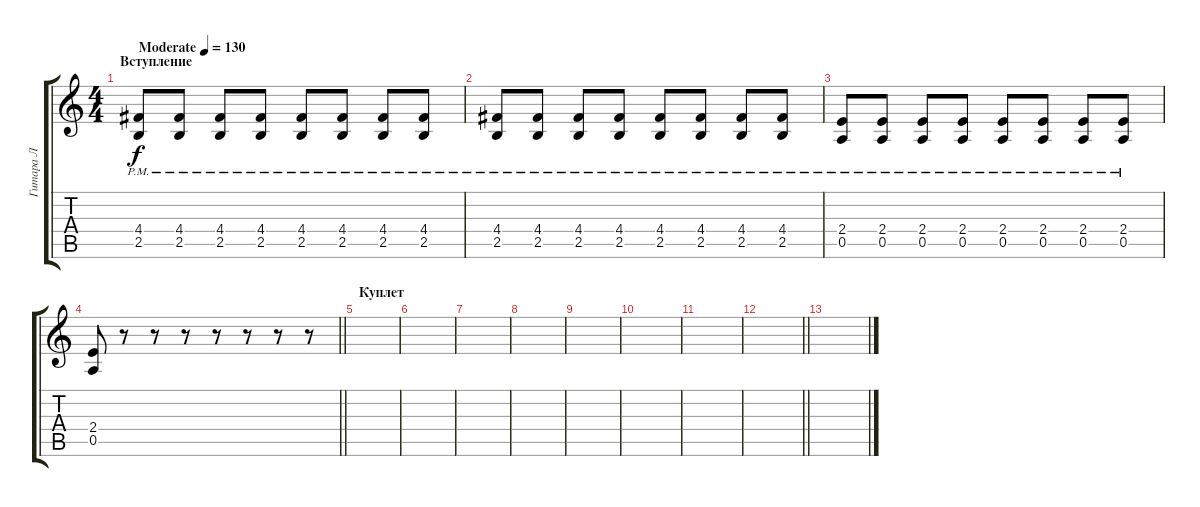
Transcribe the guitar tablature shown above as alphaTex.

\track ("Гитара Л" "Гитара Л") {instrument distortionguitar}
\staff {score tabs}
\tuning (E4 B3 G3 D3 A2 E2) {hide}
\ts (4 4)
\section ("" "Вступление")
\tempo (130 "Moderate")
\clef g2
\ks c
(4.4{pm} 2.5{pm}).8{dy f instrument distortionguitar} (4.4{pm} 2.5{pm}).8 (4.4{pm} 2.5{pm}).8 (4.4{pm} 2.5{pm}).8 (4.4{pm} 2.5{pm}).8 (4.4{pm} 2.5{pm}).8 (4.4{pm} 2.5{pm}).8 (4.4{pm} 2.5{pm}).8 |
(4.4{pm} 2.5{pm}).8 (4.4{pm} 2.5{pm}).8 (4.4{pm} 2.5{pm}).8 (4.4{pm} 2.5{pm}).8 (4.4{pm} 2.5{pm}).8 (4.4{pm} 2.5{pm}).8 (4.4{pm} 2.5{pm}).8 (4.4{pm} 2.5{pm}).8 |
(2.4{pm} 0.5{pm}).8 (2.4{pm} 0.5{pm}).8 (2.4{pm} 0.5{pm}).8 (2.4{pm} 0.5{pm}).8 (2.4{pm} 0.5{pm}).8 (2.4{pm} 0.5{pm}).8 (2.4{pm} 0.5{pm}).8 (2.4{pm} 0.5{pm}).8 |
\barLineRight lightlight
(2.4 0.5).8 r.8 r.8 r.8 r.8 r.8 r.8 r.8 |
\section ("" "Куплет")
|
|
|
|
|
|
|
\barLineRight lightlight
|
\section ("" " ")
